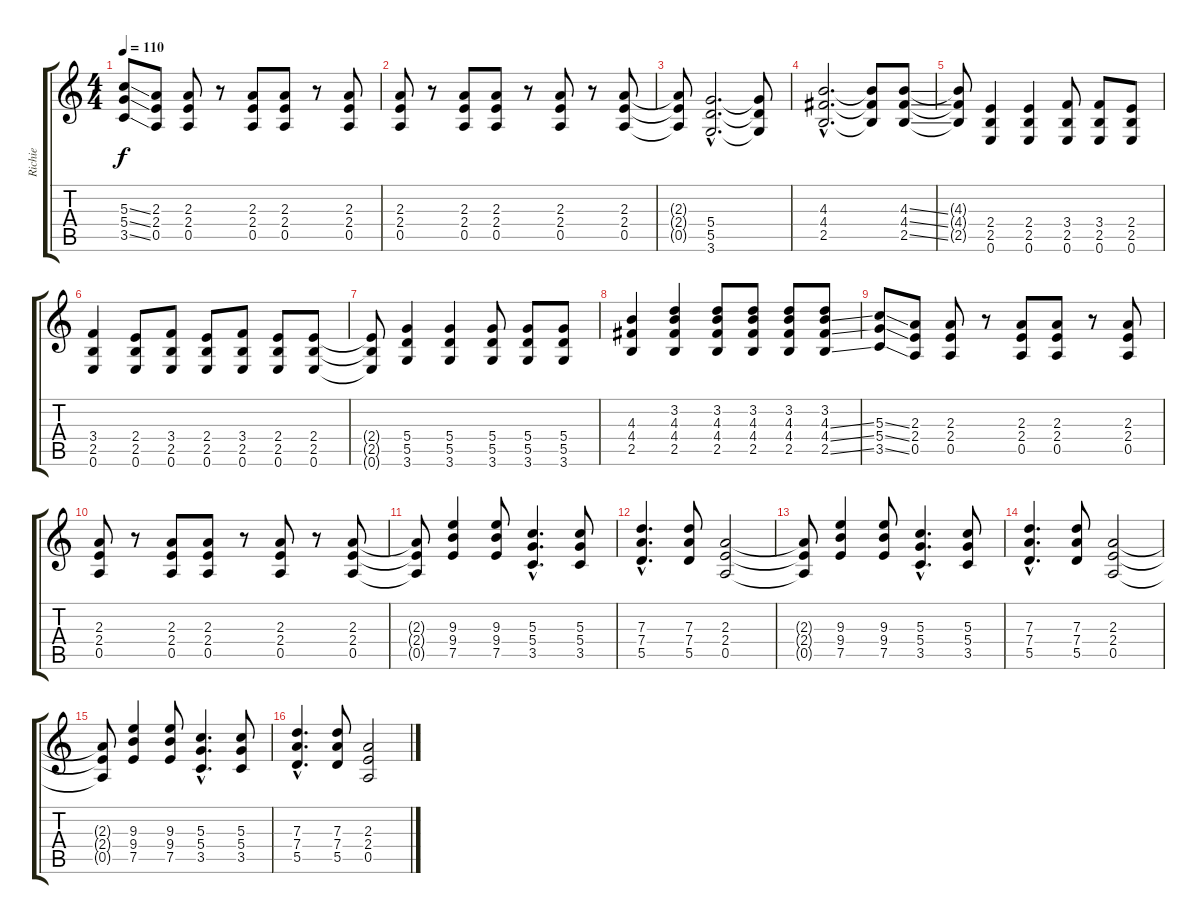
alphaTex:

\track ("Richie" "Richie") {instrument overdrivenguitar}
\staff {score tabs}
\tuning (E4 B3 G3 D3 A2 E2) {hide}
\ts (4 4)
\tempo 110
\clef g2
\ks c
(5.3{ss} 5.4{ss} 3.5{ss}).8{dy f} (2.3 2.4 0.5).8 (2.3 2.4 0.5).8 r.8 (2.3 2.4 0.5).8 (2.3 2.4 0.5).8 r.8 (2.3 2.4 0.5).8 |
(2.3 2.4 0.5).8 r.8 (2.3 2.4 0.5).8 (2.3 2.4 0.5).8 r.8 (2.3 2.4 0.5).8 r.8 (2.3 2.4 0.5).8 |
(2.3{t} 2.4{t} 0.5{t}).8 (5.4{hac} 5.5{hac} 3.6{hac}).2{d} (5.4{t} 5.5{t} 3.6{t}).8 |
(4.3{hac} 4.4{hac} 2.5{hac}).2{d} (4.3{t} 4.4{t} 2.5{t}).8 (4.3{ss} 4.4{ss} 2.5{ss}).8 |
(4.3{t} 4.4{t} 2.5{t}).8 (2.4 2.5 0.6).4 (2.4 2.5 0.6).4 (3.4 2.5 0.6).8 (3.4 2.5 0.6).8 (2.4 2.5 0.6).8 |
(3.4 2.5 0.6).4 (2.4 2.5 0.6).8 (3.4 2.5 0.6).8 (2.4 2.5 0.6).8 (3.4 2.5 0.6).8 (2.4 2.5 0.6).8 (2.4 2.5 0.6).8 |
(2.4{t} 2.5{t} 0.6{t}).8 (5.4 5.5 3.6).4 (5.4 5.5 3.6).4 (5.4 5.5 3.6).8 (5.4 5.5 3.6).8 (5.4 5.5 3.6).8 |
(4.3 4.4 2.5).4 (3.2 4.3 4.4 2.5).4 (3.2 4.3 4.4 2.5).8 (3.2 4.3 4.4 2.5).8 (3.2 4.3 4.4 2.5).8 (3.2 4.3{ss} 4.4{ss} 2.5{ss}).8 |
(5.3{ss} 5.4{ss} 3.5{ss}).8 (2.3 2.4 0.5).8 (2.3 2.4 0.5).8 r.8 (2.3 2.4 0.5).8 (2.3 2.4 0.5).8 r.8 (2.3 2.4 0.5).8 |
(2.3 2.4 0.5).8 r.8 (2.3 2.4 0.5).8 (2.3 2.4 0.5).8 r.8 (2.3 2.4 0.5).8 r.8 (2.3 2.4 0.5).8 |
(2.3{t} 2.4{t} 0.5{t}).8 (9.3 9.4 7.5).4 (9.3 9.4 7.5).8 (5.3{hac} 5.4{hac} 3.5{hac}).4{d} (5.3 5.4 3.5).8 |
(7.3{hac} 7.4{hac} 5.5{hac}).4{d} (7.3 7.4 5.5).8 (2.3 2.4 0.5).2 |
(2.3{t} 2.4{t} 0.5{t}).8 (9.3 9.4 7.5).4 (9.3 9.4 7.5).8 (5.3{hac} 5.4{hac} 3.5{hac}).4{d} (5.3 5.4 3.5).8 |
(7.3{hac} 7.4{hac} 5.5{hac}).4{d} (7.3 7.4 5.5).8 (2.3 2.4 0.5).2 |
(2.3{t} 2.4{t} 0.5{t}).8 (9.3 9.4 7.5).4 (9.3 9.4 7.5).8 (5.3{hac} 5.4{hac} 3.5{hac}).4{d} (5.3 5.4 3.5).8 |
(7.3{hac} 7.4{hac} 5.5{hac}).4{d} (7.3 7.4 5.5).8 (2.3 2.4 0.5).2
